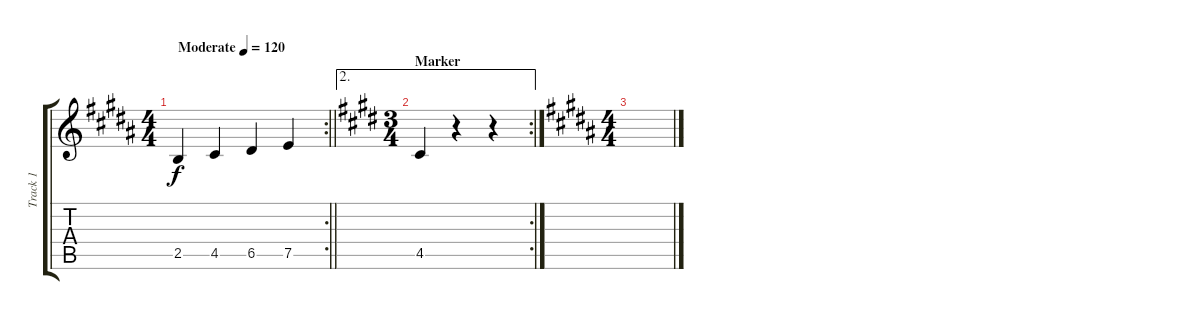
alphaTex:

\track ("Track 1" "Track 1") {instrument acousticguitarsteel}
\staff {score tabs}
\tuning (E4 B3 G3 D3 A2 E2) {hide}
\rc 2
\ts (4 4)
\tempo (120 "Moderate")
\clef g2
\barLineRight lightlight
\ks b
2.5.4{dy f instrument acousticguitarsteel} 4.5.4 6.5.4 7.5.4 |
\ae 2
\rc 2
\ts (3 4)
\section ("" "Marker")
\ks c#minor
4.5.4 r.4 r.4 |
\ts (4 4)
\ks b
